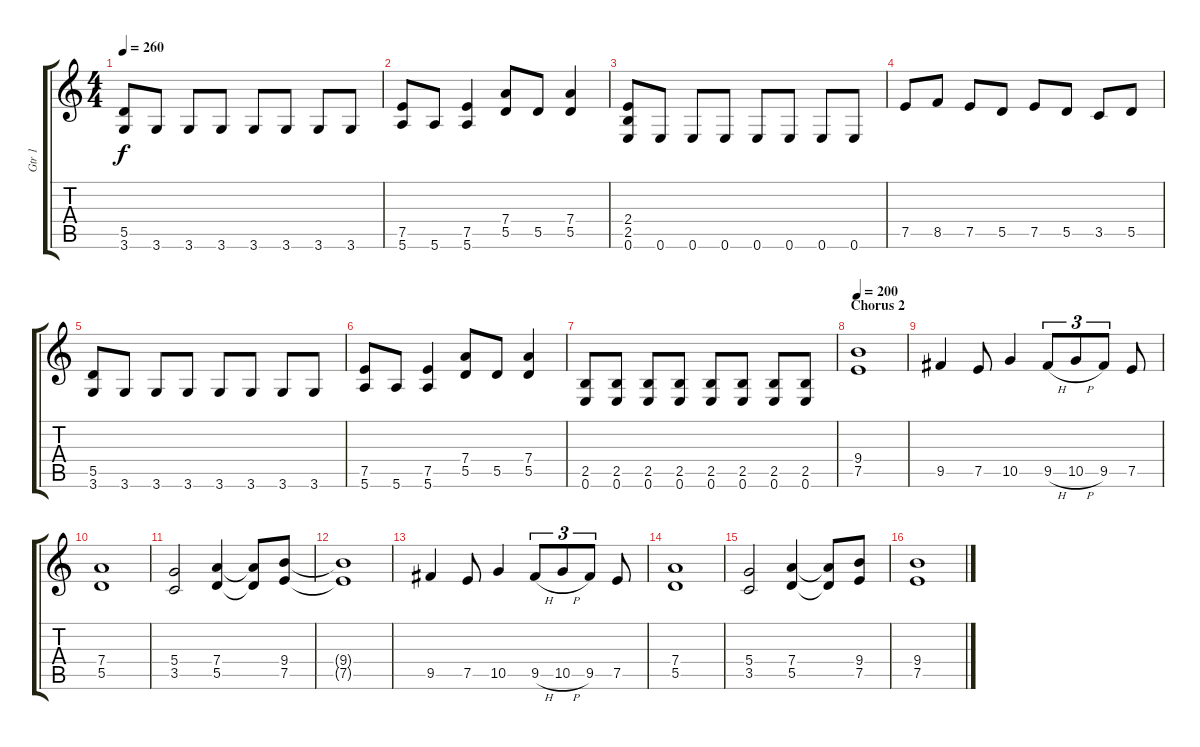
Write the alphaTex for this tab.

\track ("Gtr 1" "Gtr 1") {instrument distortionguitar}
\staff {score tabs}
\tuning (E4 B3 G3 D3 A2 E2) {hide}
\ts (4 4)
\tempo 260
\clef g2
\ks c
(5.5 3.6).8{dy f} 3.6.8 3.6.8 3.6.8 3.6.8 3.6.8 3.6.8 3.6.8 |
(7.5 5.6).8 5.6.8 (7.5 5.6).4 (7.4 5.5).8 5.5.8 (7.4 5.5).4 |
(2.4 2.5 0.6).8 0.6.8 0.6.8 0.6.8 0.6.8 0.6.8 0.6.8 0.6.8 |
7.5.8 8.5.8 7.5.8 5.5.8 7.5.8 5.5.8 3.5.8 5.5.8 |
(5.5 3.6).8 3.6.8 3.6.8 3.6.8 3.6.8 3.6.8 3.6.8 3.6.8 |
(7.5 5.6).8 5.6.8 (7.5 5.6).4 (7.4 5.5).8 5.5.8 (7.4 5.5).4 |
(2.5 0.6).8 (2.5 0.6).8 (2.5 0.6).8 (2.5 0.6).8 (2.5 0.6).8 (2.5 0.6).8 (2.5 0.6).8 (2.5 0.6).8 |
\section ("" "Chorus 2")
\tempo 200
(9.4 7.5).1 |
9.5.4 7.5.8 10.5.4 9.5{h}.8{tu (3 2)} 10.5{h}.8{tu (3 2)} 9.5.8{tu (3 2)} 7.5.8 |
(7.4 5.5).1 |
(5.4 3.5).2 (7.4 5.5).4 (7.4{t} 5.5{t}).8 (9.4 7.5).8 |
(9.4{t} 7.5{t}).1 |
9.5.4 7.5.8 10.5.4 9.5{h}.8{tu (3 2)} 10.5{h}.8{tu (3 2)} 9.5.8{tu (3 2)} 7.5.8 |
(7.4 5.5).1 |
(5.4 3.5).2 (7.4 5.5).4 (7.4{t} 5.5{t}).8 (9.4 7.5).8 |
(9.4 7.5).1
